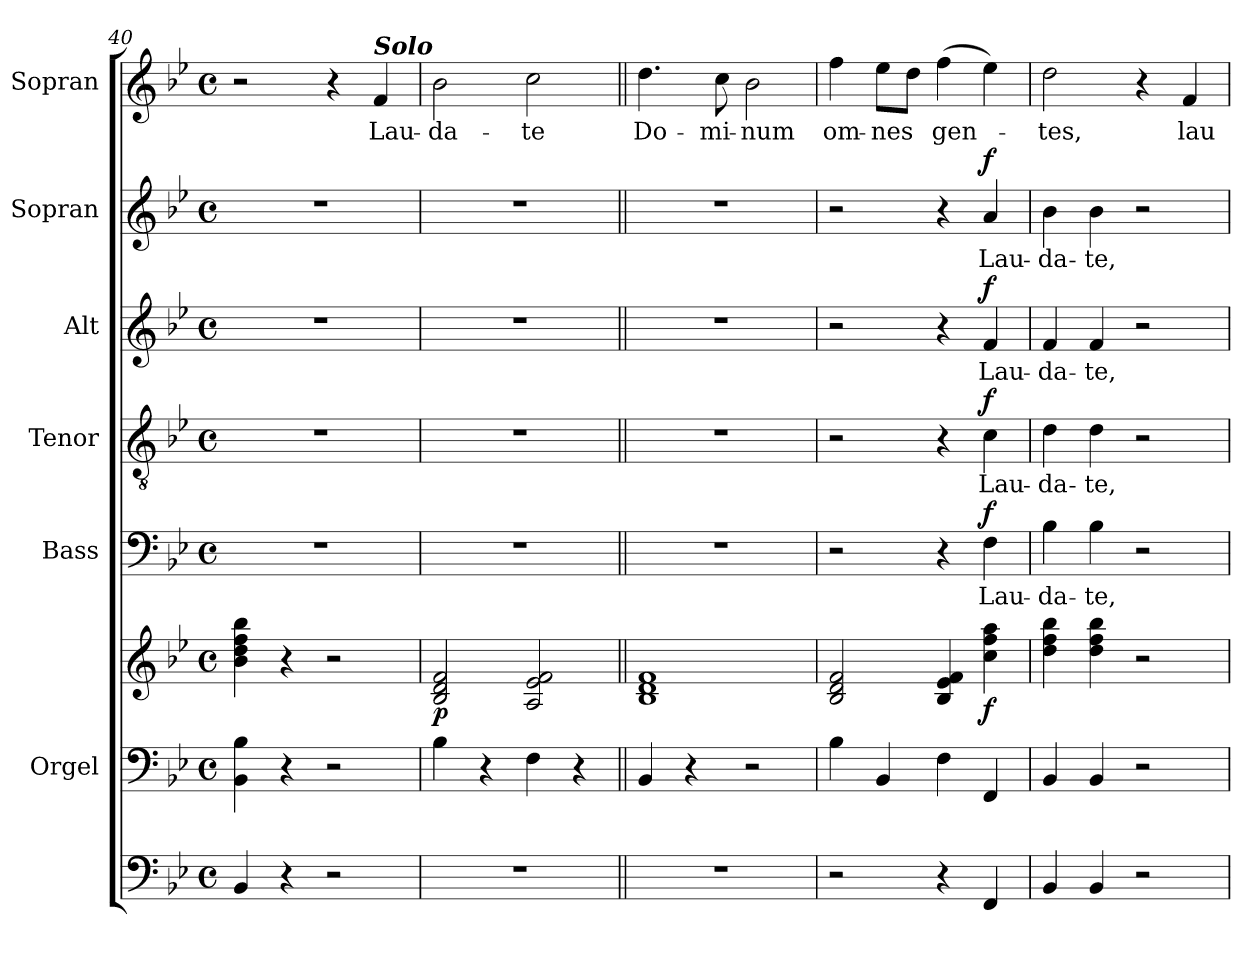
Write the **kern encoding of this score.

**kern	**kern	**kern	**dynam	**kern	**text	**dynam	**kern	**text	**dynam	**kern	**text	**dynam	**kern	**text	**dynam	**kern	**text
*part7	*part6	*part6	*part6	*part5	*part5	*part5	*part4	*part4	*part4	*part3	*part3	*part3	*part2	*part2	*part2	*part1	*part1
*staff8	*staff7	*staff6	*staff6/7	*staff5	*staff5	*staff5	*staff4	*staff4	*staff4	*staff3	*staff3	*staff3	*staff2	*staff2	*staff2	*staff1	*staff1
*	*I"Orgel	*	*	*I"Bass	*	*	*I"Tenor	*	*	*I"Alt	*	*	*I"Sopran	*	*	*I"Sopran	*
*	*I'Org.	*	*	*I'B.	*	*	*I'T.	*	*	*I'A.	*	*	*I'S.	*	*	*I'S.	*
*clefF4	*clefF4	*clefG2	*	*clefF4	*	*	*clefGv2	*	*	*clefG2	*	*	*clefG2	*	*	*clefG2	*
*k[b-e-]	*k[b-e-]	*k[b-e-]	*	*k[b-e-]	*	*	*k[b-e-]	*	*	*k[b-e-]	*	*	*k[b-e-]	*	*	*k[b-e-]	*
*B-:	*B-:	*B-:	*	*B-:	*	*	*B-:	*	*	*B-:	*	*	*B-:	*	*	*B-:	*
*M4/4	*M4/4	*M4/4	*	*M4/4	*	*	*M4/4	*	*	*M4/4	*	*	*M4/4	*	*	*M4/4	*
*met(c)	*met(c)	*met(c)	*	*met(c)	*	*	*met(c)	*	*	*met(c)	*	*	*met(c)	*	*	*met(c)	*
=40	=40	=40	=40	=40	=40	=40	=40	=40	=40	=40	=40	=40	=40	=40	=40	=40	=40
4BB-/	4BB-\ 4B-\	4b-\ 4dd\ 4ff\ 4bb-\	.	1r	.	.	1r	.	.	1r	.	.	1r	.	.	2r	.
4r	4r	4r	.	.	.	.	.	.	.	.	.	.	.	.	.	.	.
2r	2r	2r	.	.	.	.	.	.	.	.	.	.	.	.	.	4r	.
!	!	!	!	!	!	!	!	!	!	!	!	!	!	!	!	!LO:TX:a:Bi:t=Solo	!
!	!	!	!	!	!	!	!	!	!	!	!	!	!	!	!	!	!LO:LY:b
.	.	.	.	.	.	.	.	.	.	.	.	.	.	.	.	4f/	Lau-
=41	=41	=41	=41	=41	=41	=41	=41	=41	=41	=41	=41	=41	=41	=41	=41	=41	=41
!	!	!	!LO:DY:b	!	!	!	!	!	!	!	!	!	!	!	!	!	!LO:LY:b
1r	4B-\	2B-/ 2d/ 2f/	p	1r	.	.	1r	.	.	1r	.	.	1r	.	.	2b-\	-da-
.	4r	.	.	.	.	.	.	.	.	.	.	.	.	.	.	.	.
!	!	!	!	!	!	!	!	!	!	!	!	!	!	!	!	!	!LO:LY:b
.	4F\	2A/ 2e-/ 2f/	.	.	.	.	.	.	.	.	.	.	.	.	.	2cc\	-te
.	4r	.	.	.	.	.	.	.	.	.	.	.	.	.	.	.	.
=42||	=42||	=42||	=42||	=42||	=42||	=42||	=42||	=42||	=42||	=42||	=42||	=42||	=42||	=42||	=42||	=42||	=42||
!	!	!	!	!	!	!	!	!	!	!	!	!	!	!	!	!	!LO:LY:b
1r	4BB-/	1B- 1d 1f	.	1r	.	.	1r	.	.	1r	.	.	1r	.	.	4.dd\	Do-
.	4r	.	.	.	.	.	.	.	.	.	.	.	.	.	.	.	.
!	!	!	!	!	!	!	!	!	!	!	!	!	!	!	!	!	!LO:LY:b
.	.	.	.	.	.	.	.	.	.	.	.	.	.	.	.	8cc\	-mi-
!	!	!	!	!	!	!	!	!	!	!	!	!	!	!	!	!	!LO:LY:b
.	2r	.	.	.	.	.	.	.	.	.	.	.	.	.	.	2b-\	-num
=43	=43	=43	=43	=43	=43	=43	=43	=43	=43	=43	=43	=43	=43	=43	=43	=43	=43
!	!	!	!	!	!	!	!	!	!	!	!	!	!	!	!	!	!LO:LY:b
2r	4B-\	2B-/ 2d/ 2f/	.	2r	.	.	2r	.	.	2r	.	.	2r	.	.	4ff\	om-
!	!	!	!	!	!	!	!	!	!	!	!	!	!	!	!	!	!LO:LY:b
.	4BB-/	.	.	.	.	.	.	.	.	.	.	.	.	.	.	8ee-\L	-nes
.	.	.	.	.	.	.	.	.	.	.	.	.	.	.	.	8dd\J	.
!	!	!	!	!	!	!	!	!	!	!	!	!	!	!	!	!	!LO:LY:b
4r	4F\	4B-/ 4e-/ 4f/	.	4r	.	.	4r	.	.	4r	.	.	4r	.	.	(>4ff\	gen-
!	!	!	!LO:DY:b	!	!LO:LY:b	!LO:DY:a	!	!LO:LY:b	!LO:DY:a	!	!LO:LY:b	!LO:DY:a	!	!LO:LY:b	!LO:DY:a	!	!
4FF/	4FF/	4cc\ 4ff\ 4aa\	f	4F\	Lau-	f	4c\	Lau-	f	4f/	Lau-	f	4a/	Lau-	f	4ee-\)	.
!!LO:LB:g=z
=44	=44	=44	=44	=44	=44	=44	=44	=44	=44	=44	=44	=44	=44	=44	=44	=44	=44
!	!	!	!	!	!LO:LY:b	!	!	!LO:LY:b	!	!	!LO:LY:b	!	!	!LO:LY:b	!	!	!LO:LY:b
4BB-/	4BB-/	4dd\ 4ff\ 4bb-\	.	4B-\	-da-	.	4d\	-da-	.	4f/	-da-	.	4b-\	-da-	.	2dd\	-tes,
!	!	!	!	!	!LO:LY:b	!	!	!LO:LY:b	!	!	!LO:LY:b	!	!	!LO:LY:b	!	!	!
4BB-/	4BB-/	4dd\ 4ff\ 4bb-\	.	4B-\	-te,	.	4d\	-te,	.	4f/	-te,	.	4b-\	-te,	.	.	.
2r	2r	2r	.	2r	.	.	2r	.	.	2r	.	.	2r	.	.	4r	.
!	!	!	!	!	!	!	!	!	!	!	!	!	!	!	!	!	!LO:LY:b
.	.	.	.	.	.	.	.	.	.	.	.	.	.	.	.	4f/	lau-
=	=	=	=	=	=	=	=	=	=	=	=	=	=	=	=	=	=
*-	*-	*-	*-	*-	*-	*-	*-	*-	*-	*-	*-	*-	*-	*-	*-	*-	*-
